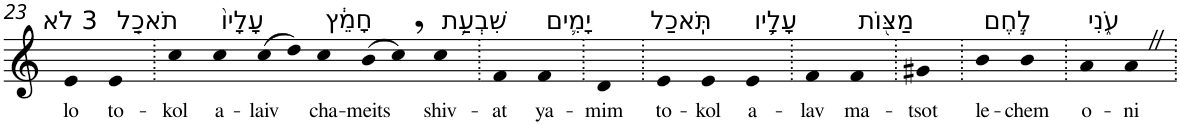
**kern	**text
*part1	*part1
*staff1	*staff1
*I"Piano	*
*I'Pno	*
!!LO:PB:g=z
*clefG2	*
*k[]	*
=23	=23
!LO:TX:a:t=3 לֹא	!
!	!LO:LY:b
4e	lo
!LO:TX:a:t=תֹאכַ֤ל	!
!	!LO:LY:b
4e	to-
=24.	=24.
!	!LO:LY:b
4cc	-kol
!LO:TX:a:t=עָלָיו֙	!
!	!LO:LY:b
4cc	a-
!	!LO:LY:b
(8cc	-laiv
8dd)	.
!LO:TX:a:t=חָמֵ֔ץ	!
!	!LO:LY:b
4cc	cha-
!	!LO:LY:b
(8b	-meits
8cc,)	.
!LO:TX:a:t=שִׁבְעַ֥ת	!
!	!LO:LY:b
4cc	shiv-
=25.	=25.
!	!LO:LY:b
4f	-at
!LO:TX:a:t=יָמִ֛ים	!
!	!LO:LY:b
4f	ya-
=26.	=26.
!	!LO:LY:b
4d	-mim
=27.	=27.
!LO:TX:a:t=תֹּֽאכַל	!
!	!LO:LY:b
4e	to-
!	!LO:LY:b
4e	-kol
!LO:TX:a:t=עָלָ֥יו	!
!	!LO:LY:b
4e	a-
=28.	=28.
!	!LO:LY:b
4f	-lav
!LO:TX:a:t=מַצּ֖וֹת	!
!	!LO:LY:b
4f	ma-
=29.	=29.
!	!LO:LY:b
4g#X	-tsot
=30.	=30.
!LO:TX:a:t=לֶ֣חֶם	!
!	!LO:LY:b
4b	le-
!	!LO:LY:b
4b	-chem
=31.	=31.
!LO:TX:a:t=עֹ֑נִי	!
!	!LO:LY:b
4a	o-
!	!LO:LY:b
4aZ	-ni
=.	=.
*-	*-
